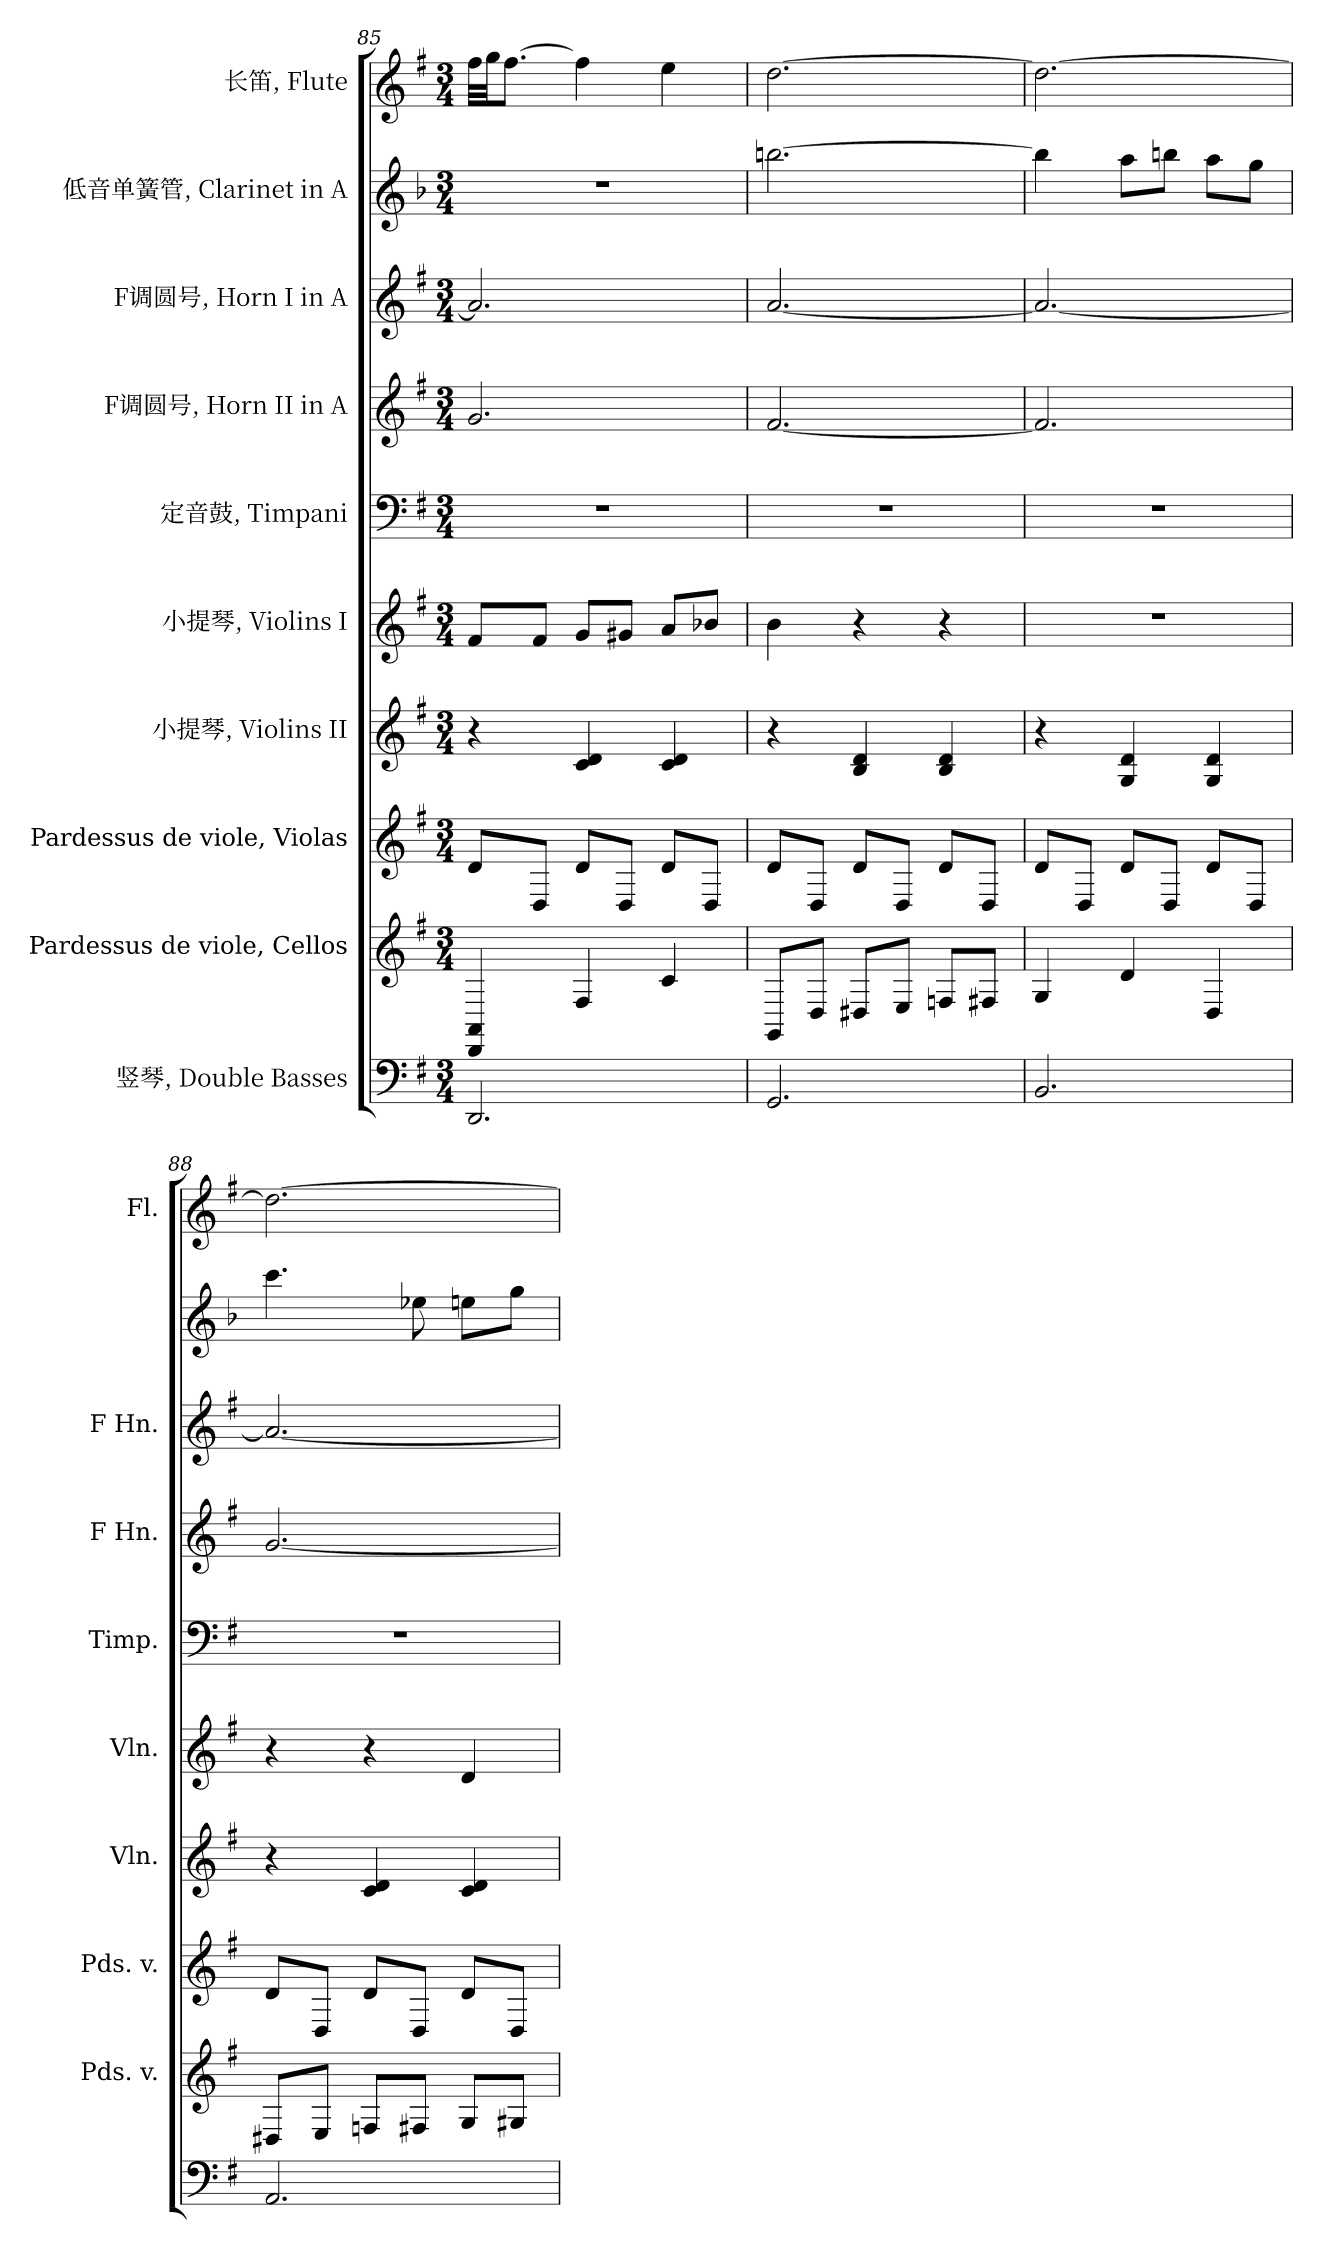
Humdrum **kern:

**kern	**kern	**kern	**kern	**kern	**kern	**kern	**kern	**kern	**kern
*part10	*part9	*part8	*part7	*part6	*part5	*part4	*part3	*part2	*part1
*staff10	*staff9	*staff8	*staff7	*staff6	*staff5	*staff4	*staff3	*staff2	*staff1
*I"竖琴, Double Basses	*I"Pardessus de viole, Cellos	*I"Pardessus de viole, Violas	*I"小提琴, Violins II	*I"小提琴, Violins I	*I"定音鼓, Timpani	*I"F调圆号, Horn II in A	*I"F调圆号, Horn I in A	*I"低音单簧管, Clarinet in A	*I"长笛, Flute
*	*I'Pds. v.	*I'Pds. v.	*I'Vln.	*I'Vln.	*I'Timp.	*I'F Hn.	*I'F Hn.	*	*I'Fl.
*clefF4	*clefG2	*clefG2	*clefG2	*clefG2	*clefF4	*clefG2	*clefG2	*clefG2	*clefG2
*	*	*	*	*	*	*ITrd4c7	*ITrd4c7	*ITrd8c14	*
*k[f#]	*k[f#]	*k[f#]	*k[f#]	*k[f#]	*k[f#]	*k[]	*k[]	*k[b-]	*k[f#]
*M3/4	*M3/4	*M3/4	*M3/4	*M3/4	*M3/4	*M3/4	*M3/4	*M3/4	*M3/4
*MM110	*MM110	*MM110	*MM110	*MM110	*MM110	*MM110	*MM110	*MM110	*MM110
=85	=85	=85	=85	=85	=85	=85	=85	=85	=85
2.DD/	4DD/ 4AA/	8d/L	4r	8f#/L	2.r	2.c/	2.d/]	2.r	32ff#\LLL
.	.	.	.	.	.	.	.	.	32gg\JJ
.	.	.	.	.	.	.	.	.	[8.ff#\J
.	.	8D/J	.	8f#/J	.	.	.	.	.
.	4F#/	8d/L	4c/ 4d/	8g/L	.	.	.	.	4ff#\]
.	.	8D/J	.	8g#X/J	.	.	.	.	.
.	4c/	8d/L	4c/ 4d/	8a/L	.	.	.	.	4ee\
.	.	8D/J	.	8b-X/J	.	.	.	.	.
=86	=86	=86	=86	=86	=86	=86	=86	=86	=86
*	*	*	*	*	*	*	*	*	*MM105
2.GG/	8GG/L	8d/L	4r	4b\	2.r	[2.B/	[2.d/	[2.bn\	[2.dd\
.	8D/J	8D/J	.	.	.	.	.	.	.
.	8D#X/L	8d/L	4B/ 4d/	4r	.	.	.	.	.
.	8E/J	8D/J	.	.	.	.	.	.	.
.	8Fn/L	8d/L	4B/ 4d/	4r	.	.	.	.	.
.	8F#X/J	8D/J	.	.	.	.	.	.	.
!!LO:PB:g=z
=87	=87	=87	=87	=87	=87	=87	=87	=87	=87
*	*	*	*	*	*	*	*	*	*MM110
2.BB/	4G/	8d/L	4r	2.r	2.r	2.B/]	2.d/_	4b\]	2.dd\_
.	.	8D/J	.	.	.	.	.	.	.
.	4d/	8d/L	4G/ 4d/	.	.	.	.	8a\L	.
.	.	8D/J	.	.	.	.	.	8bn\J	.
.	4D/	8d/L	4G/ 4d/	.	.	.	.	8a\L	.
.	.	8D/J	.	.	.	.	.	8g\J	.
=88	=88	=88	=88	=88	=88	=88	=88	=88	=88
*	*	*	*	*	*	*	*	*	*MM110
2.AA/	8D#X/L	8d/L	4r	4r	2.r	[2.c/	2.d/_	4.cc\	2.dd\_
.	8E/J	8D/J	.	.	.	.	.	.	.
.	8Fn/L	8d/L	4c/ 4d/	4r	.	.	.	.	.
.	8F#X/J	8D/J	.	.	.	.	.	8e-X\	.
.	8G/L	8d/L	4c/ 4d/	4d/	.	.	.	8en\L	.
.	8G#X/J	8D/J	.	.	.	.	.	8g\J	.
=	=	=	=	=	=	=	=	=	=
*-	*-	*-	*-	*-	*-	*-	*-	*-	*-
